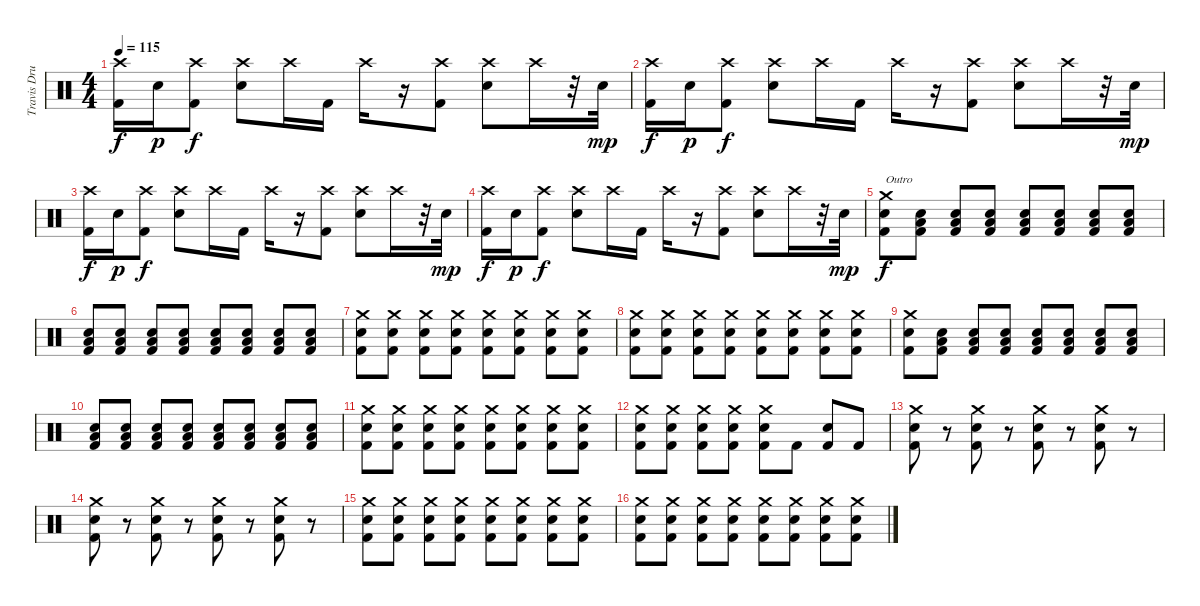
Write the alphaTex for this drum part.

\track ("Travis Drums" "Travis Dru") {instrument percussion}
\staff {score}
\articulation defaults
\ts (4 4)
\tempo 115
\clef neutral
\ks c
("Crash high (hit)" "Kick (hit) 2").16{dy f} "Electric Snare (hit)".16{dy p} ("Crash high (hit)" "Kick (hit) 2").8{dy f} ("Crash high (hit)" "Electric Snare (hit)").8 "Crash high (hit)".16 "Kick (hit) 2".16 "Crash high (hit)".16 r.16 ("Crash high (hit)" "Kick (hit) 2").8 ("Crash high (hit)" "Electric Snare (hit)").8 "Crash high (hit)".16 r.32 "Electric Snare (hit)".32{dy mp} |
("Crash high (hit)" "Kick (hit) 2").16{dy f} "Electric Snare (hit)".16{dy p} ("Crash high (hit)" "Kick (hit) 2").8{dy f} ("Crash high (hit)" "Electric Snare (hit)").8 "Crash high (hit)".16 "Kick (hit) 2".16 "Crash high (hit)".16 r.16 ("Crash high (hit)" "Kick (hit) 2").8 ("Crash high (hit)" "Electric Snare (hit)").8 "Crash high (hit)".16 r.32 "Electric Snare (hit)".32{dy mp} |
("Crash high (hit)" "Kick (hit) 2").16{dy f} "Electric Snare (hit)".16{dy p} ("Crash high (hit)" "Kick (hit) 2").8{dy f} ("Crash high (hit)" "Electric Snare (hit)").8 "Crash high (hit)".16 "Kick (hit) 2".16 "Crash high (hit)".16 r.16 ("Crash high (hit)" "Kick (hit) 2").8 ("Crash high (hit)" "Electric Snare (hit)").8 "Crash high (hit)".16 r.32 "Electric Snare (hit)".32{dy mp} |
("Crash high (hit)" "Kick (hit) 2").16{dy f} "Electric Snare (hit)".16{dy p} ("Crash high (hit)" "Kick (hit) 2").8{dy f} ("Crash high (hit)" "Electric Snare (hit)").8 "Crash high (hit)".16 "Kick (hit) 2".16 "Crash high (hit)".16 r.16 ("Crash high (hit)" "Kick (hit) 2").8 ("Crash high (hit)" "Electric Snare (hit)").8 "Crash high (hit)".16 r.32 "Electric Snare (hit)".32{dy mp} |
("Crash medium (hit)" "Electric Snare (hit)" "Kick (hit) 2").8{txt "Outro" dy f} ("Low Tom (hit)" "Electric Snare (hit)" "Kick (hit) 2").8 ("Low Tom (hit)" "Electric Snare (hit)" "Kick (hit) 2").8 ("Low Tom (hit)" "Electric Snare (hit)" "Kick (hit) 2").8 ("Low Tom (hit)" "Electric Snare (hit)" "Kick (hit) 2").8 ("Low Tom (hit)" "Electric Snare (hit)" "Kick (hit) 2").8 ("Low Tom (hit)" "Electric Snare (hit)" "Kick (hit) 2").8 ("Low Tom (hit)" "Electric Snare (hit)" "Kick (hit) 2").8 |
("Low Tom (hit)" "Electric Snare (hit)" "Kick (hit) 2").8 ("Low Tom (hit)" "Electric Snare (hit)" "Kick (hit) 2").8 ("Low Tom (hit)" "Electric Snare (hit)" "Kick (hit) 2").8 ("Low Tom (hit)" "Electric Snare (hit)" "Kick (hit) 2").8 ("Low Tom (hit)" "Electric Snare (hit)" "Kick (hit) 2").8 ("Low Tom (hit)" "Electric Snare (hit)" "Kick (hit) 2").8 ("Low Tom (hit)" "Electric Snare (hit)" "Kick (hit) 2").8 ("Low Tom (hit)" "Electric Snare (hit)" "Kick (hit) 2").8 |
("Crash medium (hit)" "Electric Snare (hit)" "Kick (hit) 2").8 ("Crash medium (hit)" "Electric Snare (hit)" "Kick (hit) 2").8 ("Crash medium (hit)" "Electric Snare (hit)" "Kick (hit) 2").8 ("Crash medium (hit)" "Electric Snare (hit)" "Kick (hit) 2").8 ("Crash medium (hit)" "Electric Snare (hit)" "Kick (hit) 2").8 ("Crash medium (hit)" "Electric Snare (hit)" "Kick (hit) 2").8 ("Crash medium (hit)" "Electric Snare (hit)" "Kick (hit) 2").8 ("Crash medium (hit)" "Electric Snare (hit)" "Kick (hit) 2").8 |
("Crash medium (hit)" "Electric Snare (hit)" "Kick (hit) 2").8 ("Crash medium (hit)" "Electric Snare (hit)" "Kick (hit) 2").8 ("Crash medium (hit)" "Electric Snare (hit)" "Kick (hit) 2").8 ("Crash medium (hit)" "Electric Snare (hit)" "Kick (hit) 2").8 ("Crash medium (hit)" "Electric Snare (hit)" "Kick (hit) 2").8 ("Crash medium (hit)" "Electric Snare (hit)" "Kick (hit) 2").8 ("Crash medium (hit)" "Electric Snare (hit)" "Kick (hit) 2").8 ("Crash medium (hit)" "Electric Snare (hit)" "Kick (hit) 2").8 |
("Crash medium (hit)" "Electric Snare (hit)" "Kick (hit) 2").8 ("Low Tom (hit)" "Electric Snare (hit)" "Kick (hit) 2").8 ("Low Tom (hit)" "Electric Snare (hit)" "Kick (hit) 2").8 ("Low Tom (hit)" "Electric Snare (hit)" "Kick (hit) 2").8 ("Low Tom (hit)" "Electric Snare (hit)" "Kick (hit) 2").8 ("Low Tom (hit)" "Electric Snare (hit)" "Kick (hit) 2").8 ("Low Tom (hit)" "Electric Snare (hit)" "Kick (hit) 2").8 ("Low Tom (hit)" "Electric Snare (hit)" "Kick (hit) 2").8 |
("Low Tom (hit)" "Electric Snare (hit)" "Kick (hit) 2").8 ("Low Tom (hit)" "Electric Snare (hit)" "Kick (hit) 2").8 ("Low Tom (hit)" "Electric Snare (hit)" "Kick (hit) 2").8 ("Low Tom (hit)" "Electric Snare (hit)" "Kick (hit) 2").8 ("Low Tom (hit)" "Electric Snare (hit)" "Kick (hit) 2").8 ("Low Tom (hit)" "Electric Snare (hit)" "Kick (hit) 2").8 ("Low Tom (hit)" "Electric Snare (hit)" "Kick (hit) 2").8 ("Low Tom (hit)" "Electric Snare (hit)" "Kick (hit) 2").8 |
("Crash medium (hit)" "Electric Snare (hit)" "Kick (hit) 2").8 ("Crash medium (hit)" "Electric Snare (hit)" "Kick (hit) 2").8 ("Crash medium (hit)" "Electric Snare (hit)" "Kick (hit) 2").8 ("Crash medium (hit)" "Electric Snare (hit)" "Kick (hit) 2").8 ("Crash medium (hit)" "Electric Snare (hit)" "Kick (hit) 2").8 ("Crash medium (hit)" "Electric Snare (hit)" "Kick (hit) 2").8 ("Crash medium (hit)" "Electric Snare (hit)" "Kick (hit) 2").8 ("Crash medium (hit)" "Electric Snare (hit)" "Kick (hit) 2").8 |
("Crash medium (hit)" "Electric Snare (hit)" "Kick (hit) 2").8 ("Crash medium (hit)" "Electric Snare (hit)" "Kick (hit) 2").8 ("Crash medium (hit)" "Electric Snare (hit)" "Kick (hit) 2").8 ("Crash medium (hit)" "Electric Snare (hit)" "Kick (hit) 2").8 ("Crash medium (hit)" "Electric Snare (hit)" "Kick (hit) 2").8 "Kick (hit) 2".8 ("Electric Snare (hit)" "Kick (hit) 2").8 "Kick (hit) 2".8 |
("Crash medium (hit)" "Electric Snare (hit)" "Kick (hit) 2").8 r.8 ("Crash medium (hit)" "Electric Snare (hit)" "Kick (hit) 2").8 r.8 ("Crash medium (hit)" "Electric Snare (hit)" "Kick (hit) 2").8 r.8 ("Crash medium (hit)" "Electric Snare (hit)" "Kick (hit) 2").8 r.8 |
("Crash medium (hit)" "Electric Snare (hit)" "Kick (hit) 2").8 r.8 ("Crash medium (hit)" "Electric Snare (hit)" "Kick (hit) 2").8 r.8 ("Crash medium (hit)" "Electric Snare (hit)" "Kick (hit) 2").8 r.8 ("Crash medium (hit)" "Electric Snare (hit)" "Kick (hit) 2").8 r.8 |
("Crash medium (hit)" "Electric Snare (hit)" "Kick (hit) 2").8 ("Crash medium (hit)" "Electric Snare (hit)" "Kick (hit) 2").8 ("Crash medium (hit)" "Electric Snare (hit)" "Kick (hit) 2").8 ("Crash medium (hit)" "Electric Snare (hit)" "Kick (hit) 2").8 ("Crash medium (hit)" "Electric Snare (hit)" "Kick (hit) 2").8 ("Crash medium (hit)" "Electric Snare (hit)" "Kick (hit) 2").8 ("Crash medium (hit)" "Electric Snare (hit)" "Kick (hit) 2").8 ("Crash medium (hit)" "Electric Snare (hit)" "Kick (hit) 2").8 |
("Crash medium (hit)" "Electric Snare (hit)" "Kick (hit) 2").8 ("Crash medium (hit)" "Electric Snare (hit)" "Kick (hit) 2").8 ("Crash medium (hit)" "Electric Snare (hit)" "Kick (hit) 2").8 ("Crash medium (hit)" "Electric Snare (hit)" "Kick (hit) 2").8 ("Crash medium (hit)" "Electric Snare (hit)" "Kick (hit) 2").8 ("Crash medium (hit)" "Electric Snare (hit)" "Kick (hit) 2").8 ("Crash medium (hit)" "Electric Snare (hit)" "Kick (hit) 2").8 ("Crash medium (hit)" "Electric Snare (hit)" "Kick (hit) 2").8
